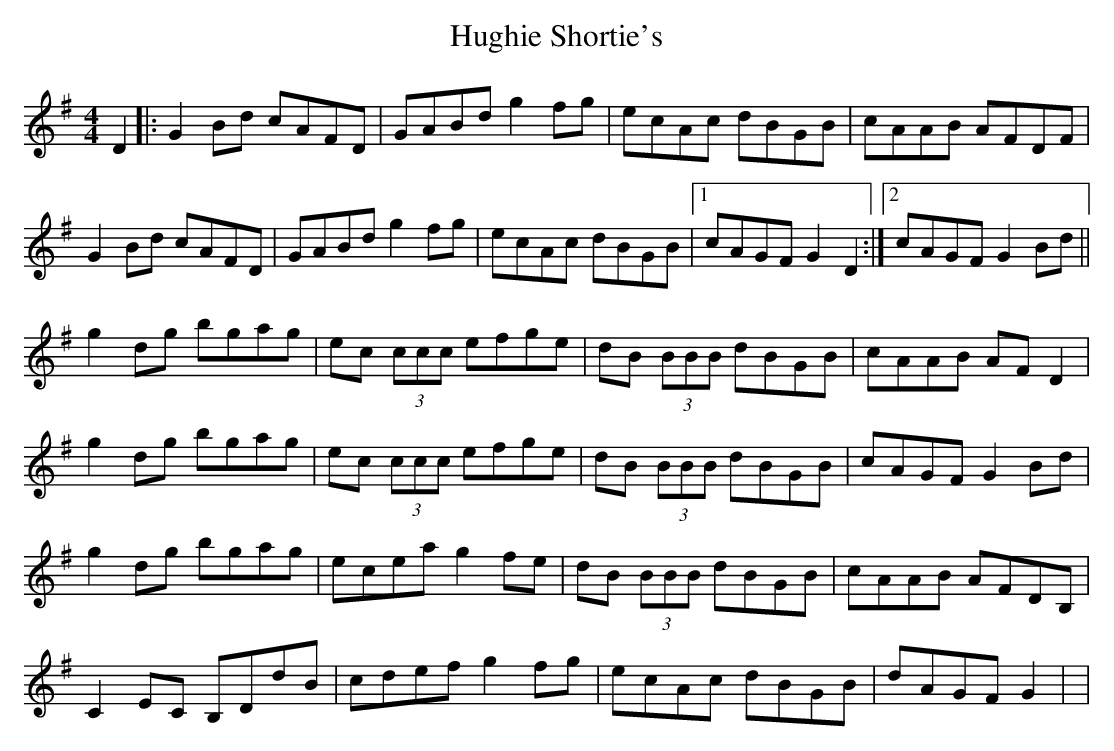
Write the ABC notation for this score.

X:1
T:Hughie Shortie's
M:4/4
L:1/8
K:G
D2 |: G2 Bd cAFD|GABd g2 fg|ecAc dBGB|cAAB AFDF|
G2 Bd cAFD|GABd g2 fg|ecAc dBGB|1 cAGF G2 D2:|2 cAGF G2 Bd||
g2 dg bgag|ec (3ccc efge|dB (3BBB dBGB|cAAB AF D2|
g2 dg bgag|ec (3ccc efge|dB (3BBB dBGB|cAGF G2 Bd|
g2 dg bgag|ecea g2 fe|dB (3BBB dBGB|cAAB AFDB,|
C2 EC B,DdB|cdef g2 fg|ecAc dBGB|dAGF G2 |>|
